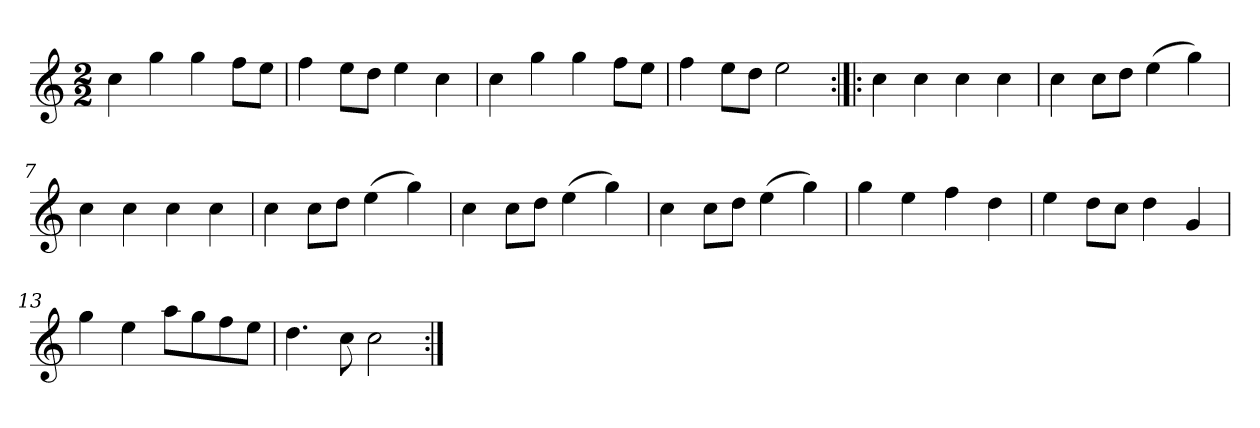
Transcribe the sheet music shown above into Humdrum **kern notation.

**kern
*part1
*staff1
*clefG2
*k[]
*C:
*M2/2
*MM120
=1
4cc
4gg
4gg
8ff\L
8ee\J
=2
4ff
8ee\L
8dd\J
4ee
4cc
=3
4cc
4gg
4gg
8ff\L
8ee\J
=4
4ff
8ee\L
8dd\J
2ee
=5:|!|:
4cc
4cc
4cc
4cc
=6
4cc
8cc\L
8dd\J
(4ee
4gg)
=7
4cc
4cc
4cc
4cc
=8
4cc
8cc\L
8dd\J
(4ee
4gg)
=9
4cc
8cc\L
8dd\J
(4ee
4gg)
=10
4cc
8cc\L
8dd\J
(4ee
4gg)
=11
4gg
4ee
4ff
4dd
=12
4ee
8dd\L
8cc\J
4dd
4g
=13
4gg
4ee
8aa\L
8gg\
8ff\
8ee\J
=14
4.dd
8cc
2cc
=:|!
*-
